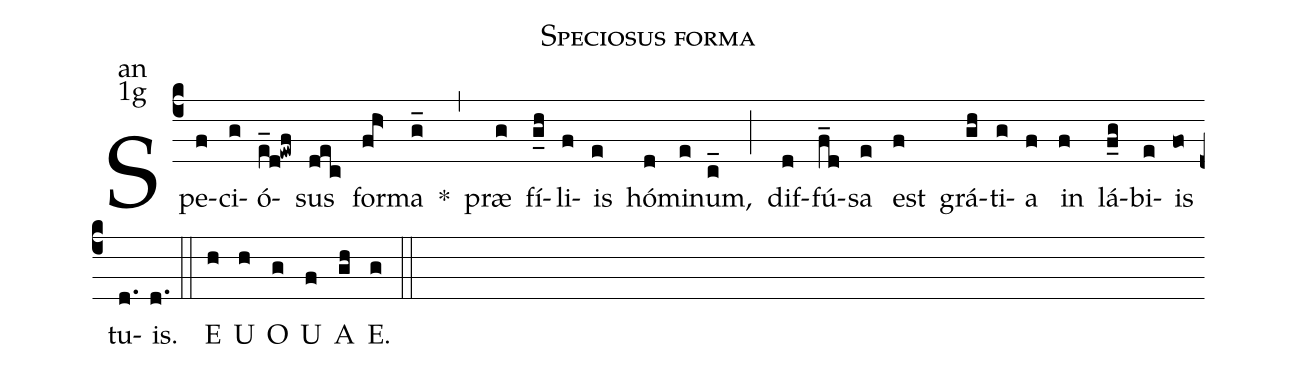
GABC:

name:Speciosus forma;
office-part:an;
mode:1g;
%%
(c4)Spe(f)ci(g)ó(e_d!ewf)sus(dec) for(fh>)ma(g_) <sp>*</sp>(,) præ(g) fí(g_h)li(f)is(e) hó(d)mi(e)num,(c_) (;) dif(d)fú(f_d)sa(e) est(f) grá(gh)ti(g)a(f) in(f) lá(f_g)bi(e)is(fo) tu(d.)is.(d.) (::)
E(h) U(h) O(g) U(f) A(gh) E.(g) (::)
